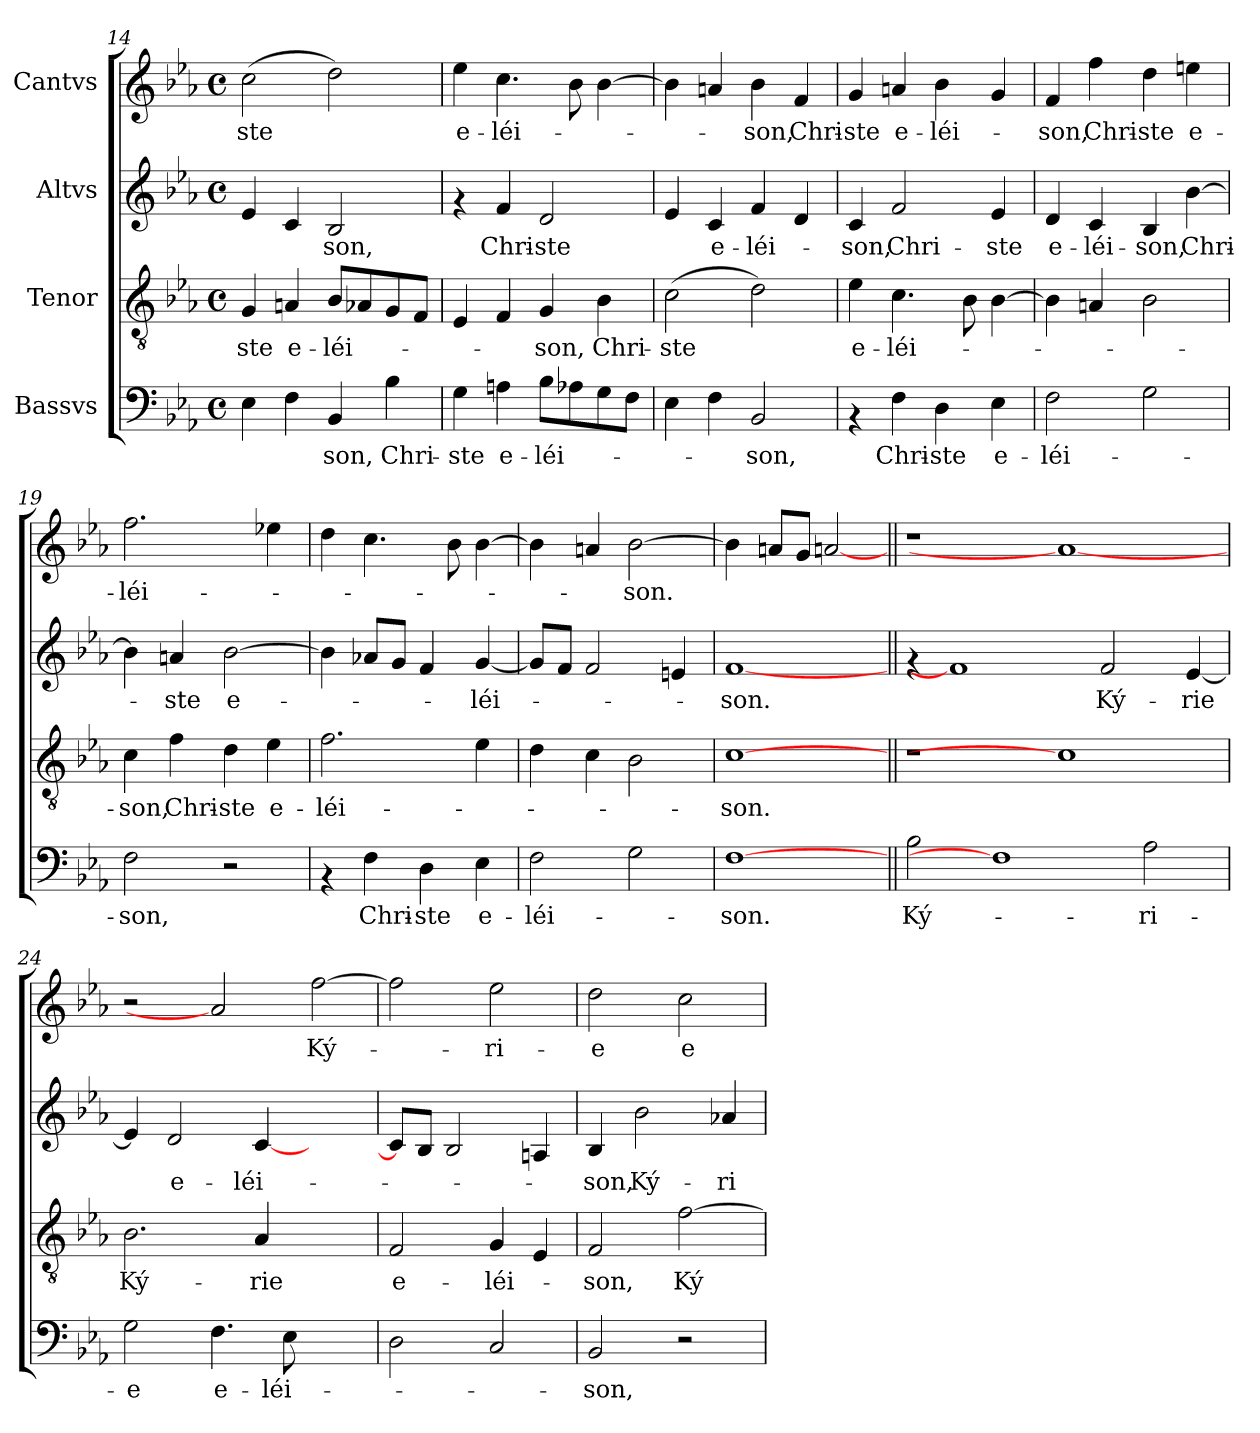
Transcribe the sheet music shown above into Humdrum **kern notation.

**kern	**text	**kern	**text	**kern	**text	**kern	**text
*part4	*part4	*part3	*part3	*part2	*part2	*part1	*part1
*staff4	*staff4	*staff3	*staff3	*staff2	*staff2	*staff1	*staff1
*I"Bassvs	*	*I"Tenor	*	*I"Altvs	*	*I"Cantvs	*
*clefF4	*	*clefGv2	*	*clefG2	*	*clefG2	*
*k[b-e-a-]	*	*k[b-e-a-]	*	*k[b-e-a-]	*	*k[b-e-a-]	*
*E-:	*	*E-:	*	*E-:	*	*E-:	*
*M4/4	*	*M4/4	*	*M4/4	*	*M4/4	*
*met(c)	*	*met(c)	*	*met(c)	*	*met(c)	*
=14	=14	=14	=14	=14	=14	=14	=14
!	!	!	!LO:LY:b	!	!	!	!LO:LY:b
4E-\	.	4G/	-ste	4e-/	.	(>2cc\	-ste
!	!	!	!LO:LY:b	!	!	!	!
4F\	.	4An/	e-	4c/	.	.	.
!	!LO:LY:b	!	!LO:LY:b	!	!LO:LY:b	!	!
4BB-/	-son,	8B-/L	-léi-	2B-/	-son,	2dd\)	.
.	.	8A-X/	.	.	.	.	.
!	!LO:LY:b	!	!	!	!	!	!
4B-\	Chri-	8G/	.	.	.	.	.
.	.	8F/J	.	.	.	.	.
=15	=15	=15	=15	=15	=15	=15	=15
!	!LO:LY:b	!	!	!	!	!	!LO:LY:b
4G\	-ste	4E-/	.	4rf	.	4ee-\	e-
!	!LO:LY:b	!	!	!	!LO:LY:b	!	!LO:LY:b
4An\	e-	4F/	.	4f/	Chri-	4.cc\	-léi-
!	!LO:LY:b	!	!LO:LY:b	!	!LO:LY:b	!	!
8B-\L	-léi-	4G/	-son,	2d/	-ste	.	.
8A-X\	.	.	.	.	.	8b-\	.
!	!	!	!LO:LY:b	!	!	!	!
8G\	.	4B-\	Chri-	.	.	[>4b-\	.
8F\J	.	.	.	.	.	.	.
=16	=16	=16	=16	=16	=16	=16	=16
!	!	!	!LO:LY:b	!	!	!	!
4E-\	.	(>2c\	-ste	4e-/	.	4b-\]	.
!	!	!	!	!	!LO:LY:b	!	!
4F\	.	.	.	4c/	e-	4an/	.
!	!LO:LY:b	!	!	!	!LO:LY:b	!	!LO:LY:b
2BB-/	-son,	2d\)	.	4f/	-léi-	4b-\	-son,
!	!	!	!	!	!	!	!LO:LY:b
.	.	.	.	4d/	.	4f/	Chri-
=17	=17	=17	=17	=17	=17	=17	=17
!	!	!	!LO:LY:b	!	!LO:LY:b	!	!LO:LY:b
4rAA	.	4e-\	e-	4c/	-son,	4g/	-ste
!	!LO:LY:b	!	!LO:LY:b	!	!LO:LY:b	!	!LO:LY:b
4F\	Chri-	4.c\	-léi-	2f/	Chri-	4an/	e-
!	!LO:LY:b	!	!	!	!	!	!LO:LY:b
4D\	-ste	.	.	.	.	4b-\	-léi-
.	.	8B-\	.	.	.	.	.
!	!LO:LY:b	!	!	!	!LO:LY:b	!	!
4E-\	e-	[>4B-\	.	4e-/	-ste	4g/	.
=18	=18	=18	=18	=18	=18	=18	=18
!	!LO:LY:b	!	!	!	!LO:LY:b	!	!LO:LY:b
2F\	-léi-	4B-\]	.	4d/	e-	4f/	-son,
!	!	!	!	!	!LO:LY:b	!	!LO:LY:b
.	.	4An/	.	4c/	-léi-	4ff\	Chri-
!	!	!	!	!	!LO:LY:b	!	!LO:LY:b
2G\	.	2B-\	.	4B-/	-son,	4dd\	-ste
!	!	!	!	!	!LO:LY:b	!	!LO:LY:b
.	.	.	.	[>4b-\	Chri-	4een\	e-
!!LO:PB:g=z
=19	=19	=19	=19	=19	=19	=19	=19
!	!LO:LY:b	!	!LO:LY:b	!	!	!	!LO:LY:b
2F\	-son,	4c\	-son,	4b-\]	.	2.ff\	-léi-
!	!	!	!LO:LY:b	!	!LO:LY:b	!	!
.	.	4f\	Chri-	4an/	-ste	.	.
!	!	!	!LO:LY:b	!	!LO:LY:b	!	!
2r	.	4d\	-ste	[>2b-\	e-	.	.
!	!	!	!LO:LY:b	!	!	!	!
.	.	4e-\	e-	.	.	4ee-X\	.
=20	=20	=20	=20	=20	=20	=20	=20
!	!	!	!LO:LY:b	!	!	!	!
4rAA	.	2.f\	-léi-	4b-\]	.	4dd\	.
!	!LO:LY:b	!	!	!	!	!	!
4F\	Chri-	.	.	8a-X/L	.	4.cc\	.
.	.	.	.	8g/J	.	.	.
!	!LO:LY:b	!	!	!	!	!	!
4D\	-ste	.	.	4f/	.	.	.
.	.	.	.	.	.	8b-\	.
!	!LO:LY:b	!	!	!	!LO:LY:b	!	!
4E-\	e-	4e-\	.	[<4g/	-léi-	[>4b-\	.
=21	=21	=21	=21	=21	=21	=21	=21
!	!LO:LY:b	!	!	!	!	!	!
2F\	-léi-	4d\	.	8g/L]	.	4b-\]	.
.	.	.	.	8f/J	.	.	.
.	.	4c\	.	2f/	.	4an/	.
!	!	!	!	!	!	!	!LO:LY:b
2G\	.	2B-\	.	.	.	[>2b-\	-son.
.	.	.	.	4en/	.	.	.
=22	=22	=22	=22	=22	=22	=22	=22
!	!LO:LY:b	!	!LO:LY:b	!	!LO:LY:b	!	!
[1F	-son.	[1c	-son.	[1f	-son.	4b-\]	.
.	.	.	.	.	.	8an/L	.
.	.	.	.	.	.	8g/J	.
.	.	.	.	.	.	[2an	.
=23||	=23||	=23||	=23||	=23||	=23||	=23||	=23||
!	!LO:LY:b	!	!	!	!	!	!
2B-\	Ký-	1r	.	4rf	.	1r	.
.	.	.	.	1f]	.	.	.
1F]	.	.	.	.	.	.	.
.	.	1c]	.	.	.	1a_	.
!	!	!	!	!	!LO:LY:b	!	!
.	.	.	.	2f/	Ký-	.	.
!	!LO:LY:b	!	!	!	!	!	!
2A-\	-ri-	.	.	.	.	.	.
!	!	!	!	!	!LO:LY:b	!	!
.	.	.	.	[<4e-/	-rie	.	.
=24	=24	=24	=24	=24	=24	=24	=24
!	!LO:LY:b	!	!LO:LY:b	!	!	!	!
2G\	-e	2.B-\	Ký-	4e-/]	.	2r	.
!	!	!	!	!	!LO:LY:b	!	!
.	.	.	.	2d/	e-	.	.
!	!LO:LY:b	!	!	!	!	!	!
4.F\	e-	.	.	.	.	2a]	.
!	!	!	!LO:LY:b	!	!LO:LY:b	!	!
.	.	4A-/	-rie	[<4c/	-léi-	.	.
!	!LO:LY:b	!	!	!	!	!	!
8E-\	-léi-	.	.	.	.	.	.
!	!	!	!	!	!	!	!LO:LY:b
2ryy	.	2ryy	.	2ryy	.	[<2ff\	Ký-
!!LO:LB:g=z
=25	=25	=25	=25	=25	=25	=25	=25
!	!	!	!LO:LY:b	!	!	!	!
2D\	.	2F/	e-	8c/L]	.	2ff\]	.
.	.	.	.	8B-/J	.	.	.
.	.	.	.	2B-/	.	.	.
!	!	!	!LO:LY:b	!	!	!	!LO:LY:b
2C/	.	4G/	-léi-	.	.	2ee-\	-ri-
.	.	4E-/	.	4An/	.	.	.
=26	=26	=26	=26	=26	=26	=26	=26
!	!LO:LY:b	!	!LO:LY:b	!	!LO:LY:b	!	!LO:LY:b
2BB-/	-son,	2F/	-son,	4B-/	-son,	2dd\	-e
!	!	!	!	!	!LO:LY:b	!	!
.	.	.	.	2b-\	Ký-	.	.
!	!	!	!LO:LY:b	!	!	!	!LO:LY:b
2r	.	[>2f\	Ký-	.	.	2cc\	e-
!	!	!	!	!	!LO:LY:b	!	!
.	.	.	.	4a-X/	-ri-	.	.
=	=	=	=	=	=	=	=
*-	*-	*-	*-	*-	*-	*-	*-
